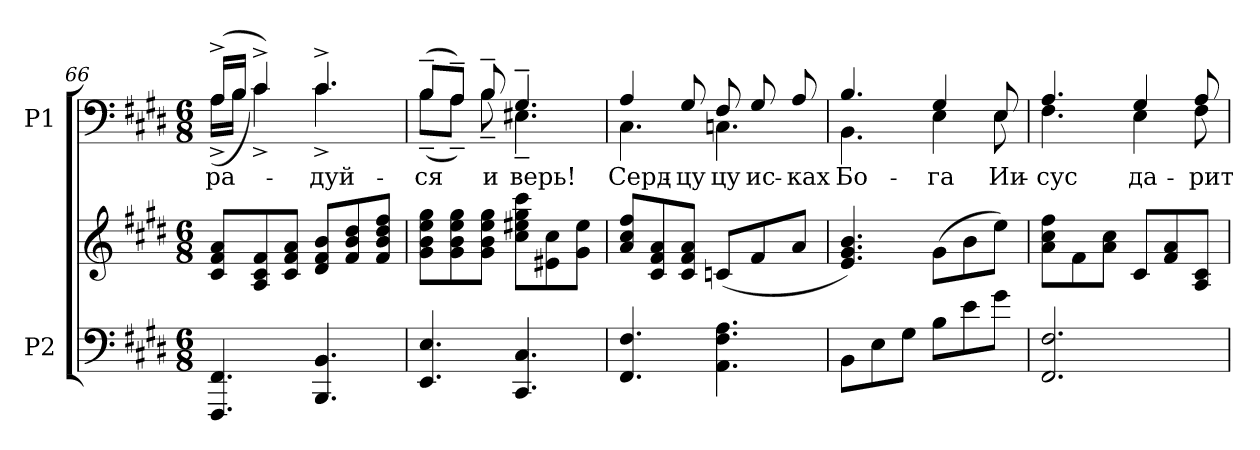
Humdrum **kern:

**kern	**kern	**kern	**text
*part2	*part2	*part1	*part1
*staff3	*staff2	*staff1	*staff1
*I"P2	*	*I"P1	*
*clefF4	*clefG2	*clefF4	*
*k[f#c#g#d#]	*k[f#c#g#d#]	*k[f#c#g#d#]	*
*E:	*E:	*E:	*
*M6/8	*M6/8	*M6/8	*
=66	=66	=66	=66
*	*	*^	*
!	!	!	!	!LO:LY:b:color=#000000
4.FFF#i/ 4.FF#i	8c#i/ 8f#i 8aiL	(16A^i/LL	(16A^i\LL	ра-
.	.	16Bi/JJ	16Bi\JJ	.
.	8Ai/ 8c#i 8f#i	4c#^i/)	4c#^i\)	.
.	8c#i/ 8f#i 8aiJ	.	.	.
!	!	!	!	!LO:LY:b:color=#000000
4.BBBi/ 4.BBi	8d#i/ 8f#i 8biL	4.c#^i/	4.c#^i\	дуй-
.	8f#i/ 8bi 8dd#i	.	.	.
.	8f#i/ 8bi 8dd#i 8ff#iJ	.	.	.
!!LO:PB:g=z	!!
=67	=67	=67	=67	=67
!	!	!	!	!LO:LY:b:color=#000000
4.EEi/ 4.Ei	8g#i\ 8bi 8eei 8gg#iL	(8B~i/L	(8B~i\L	ся
.	8g#i\ 8bi 8eei 8gg#i	8A~i/J)	8A~i\J)	.
!	!	!	!	!LO:LY:b:color=#000000
.	8g#i\ 8bi 8eei 8gg#iJ	8B~i/	8B~i\	и
!	!	!	!	!LO:LY:b:color=#000000
4.CC#i/ 4.C#i	8cc#i\ 8ee#Xi 8gg#i 8ccc#iL	4.G#~i/	4.E#X~i\	верь!
.	8e#Xi\ 8cc#i	.	.	.
.	8g#i\ 8ee#iJ	.	.	.
=68	=68	=68	=68	=68
!	!	!	!	!LO:LY:a:color=#000000
!	!	!	!	!LO:LY:b:color=#000000
4.FF#i/ 4.F#i	8ai/ 8cc#i 8ff#iL	4Ai/	4.C#i\	Серд-
.	8c#i/ 8f#i 8ai	.	.	.
!	!	!	!	!LO:LY:a:color=#000000
.	8c#i/ 8f#i 8aiJ	8G#i/	.	цу
!	!	!	!	!LO:LY:a:color=#000000
!	!	!	!	!LO:LY:b:color=#000000
4.AAi\ 4.F#i 4.Ai	(8cni/L	8F#i/	4.Cni\	цу
!	!	!	!	!LO:LY:a:color=#000000
.	8f#i/	8G#i/	.	ис-
!	!	!	!	!LO:LY:a:color=#000000
.	8ai/J	8Ai/	.	ках
=69	=69	=69	=69	=69
!	!	!	!	!LO:LY:a:color=#000000
!	!	!	!	!LO:LY:b:color=#000000
8BBi\L	4.ei/ 4.g#i 4.bi)	4.Bi/	4.BBi\	Бо-
8Ei\	.	.	.	.
8G#i\J	.	.	.	.
!	!	!	!	!LO:LY:a:color=#000000
!	!	!	!	!LO:LY:b:color=#000000
8Bi\L	(8g#i\L	4G#i/	4Ei\	га
8ei\	8bi\	.	.	.
!	!	!	!	!LO:LY:b:color=#000000
8g#i\J	8eei\J)	8Ei/	8Ei\	Ии-
=70	=70	=70	=70	=70
!	!	!	!	!LO:LY:b:color=#000000
2.FF#i/ 2.F#i	8ai\ 8cc#i 8ff#iL	4.Ai/	4.F#i\	сус
.	8f#i\	.	.	.
.	8ai\ 8cc#iJ	.	.	.
!	!	!	!	!LO:LY:b:color=#000000
.	8c#i/L	4G#i/	4Ei\	да-
.	8f#i/ 8ai	.	.	.
!	!	!	!	!LO:LY:b:color=#000000
.	8Ai/ 8c#iJ	8Ai/	8F#i\	рит
*	*	*v	*v	*
=	=	=	=
*-	*-	*-	*-
